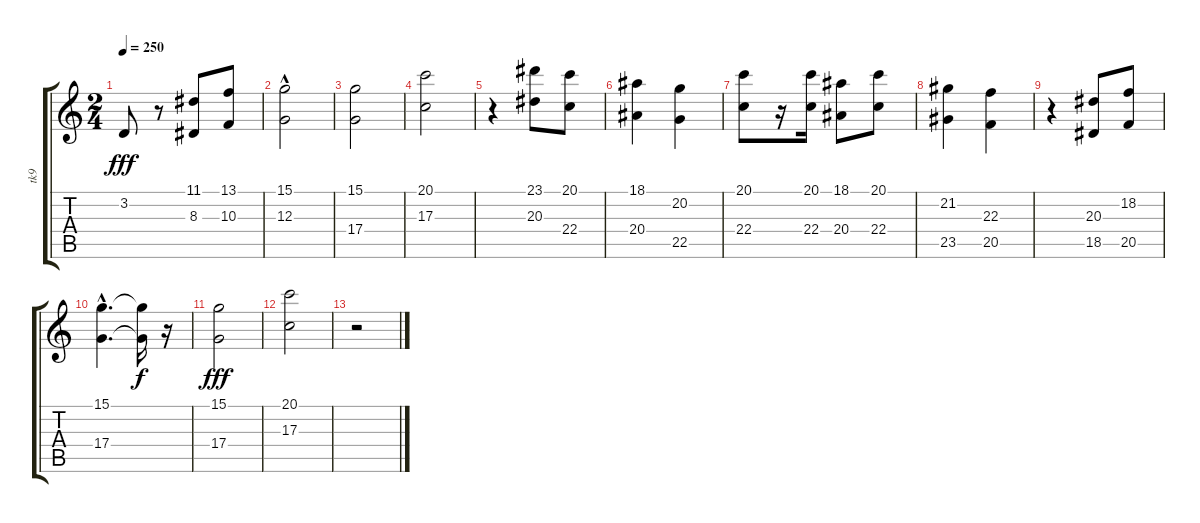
\track ("tk9" "tk9") {instrument stringensemble1}
\staff {score tabs}
\tuning (E4 B3 G3 D3 A2 E2) {hide}
\ts (2 4)
\tempo 250
\clef g2
\ks c
3.2.8{dy fff} r.8 (11.1 8.3).8 (13.1 10.3).8 |
(15.1{hac} 12.3).2 |
(15.1 17.4).2 |
(20.1 17.3).2 |
r.4 (23.1 20.3).8 (20.1 22.4).8 |
(18.1 20.4).4 (20.2 22.5).4 |
(20.1 22.4).8 r.16 (20.1 22.4).16 (18.1 20.4).8 (20.1 22.4).8 |
(21.2 23.5).4 (22.3 20.5).4 |
r.4 (20.3 18.5).8 (18.2 20.5).8 |
(15.1{hac} 17.4{hac}).4{d} (15.1{t} 17.4{t}).16{dy f} r.16 |
(15.1 17.4).2{dy fff} |
(20.1 17.3).2 |
r.2
